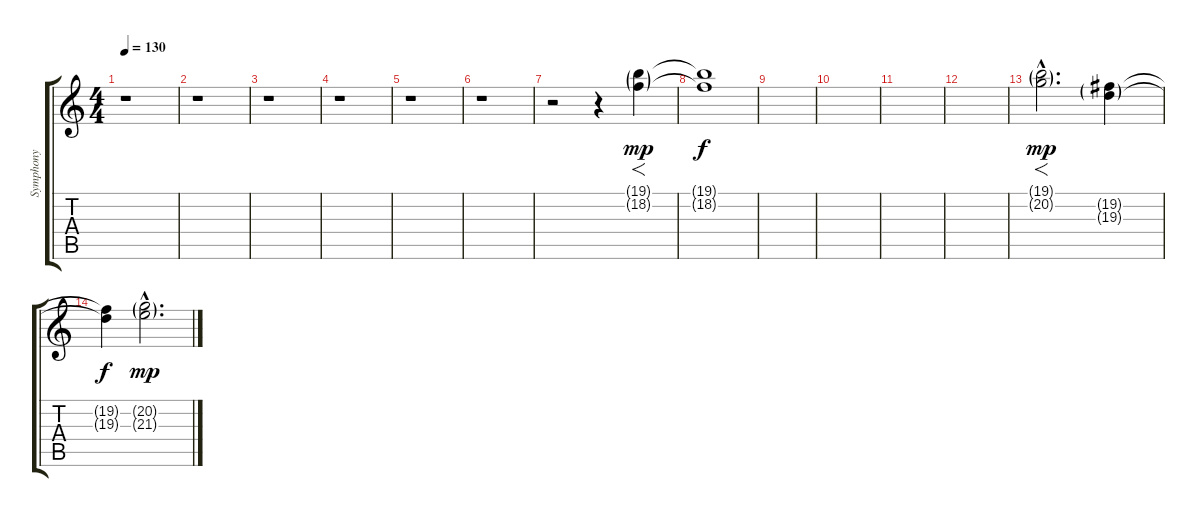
\track ("Symphony" "Symphony") {instrument stringensemble1}
\staff {score tabs}
\tuning (E4 B3 G3 D3 A2 E2) {hide}
\ts (4 4)
\tempo 130
\clef g2
\ks c
r.1{dy f} |
r.1 |
r.1 |
r.1 |
r.1 |
r.1 |
r.2 r.4 (19.1{g} 18.2{g}).4{f dy mp} |
(19.1{t} 18.2{t}).1{dy f} |
|
|
|
|
(19.1{g hac} 20.2{g hac}).2{f d dy mp} (19.2{g} 19.3{g}).4 |
(19.2{t} 19.3{t}).4{dy f} (20.2{g hac} 21.3{g hac}).2{d dy mp}
